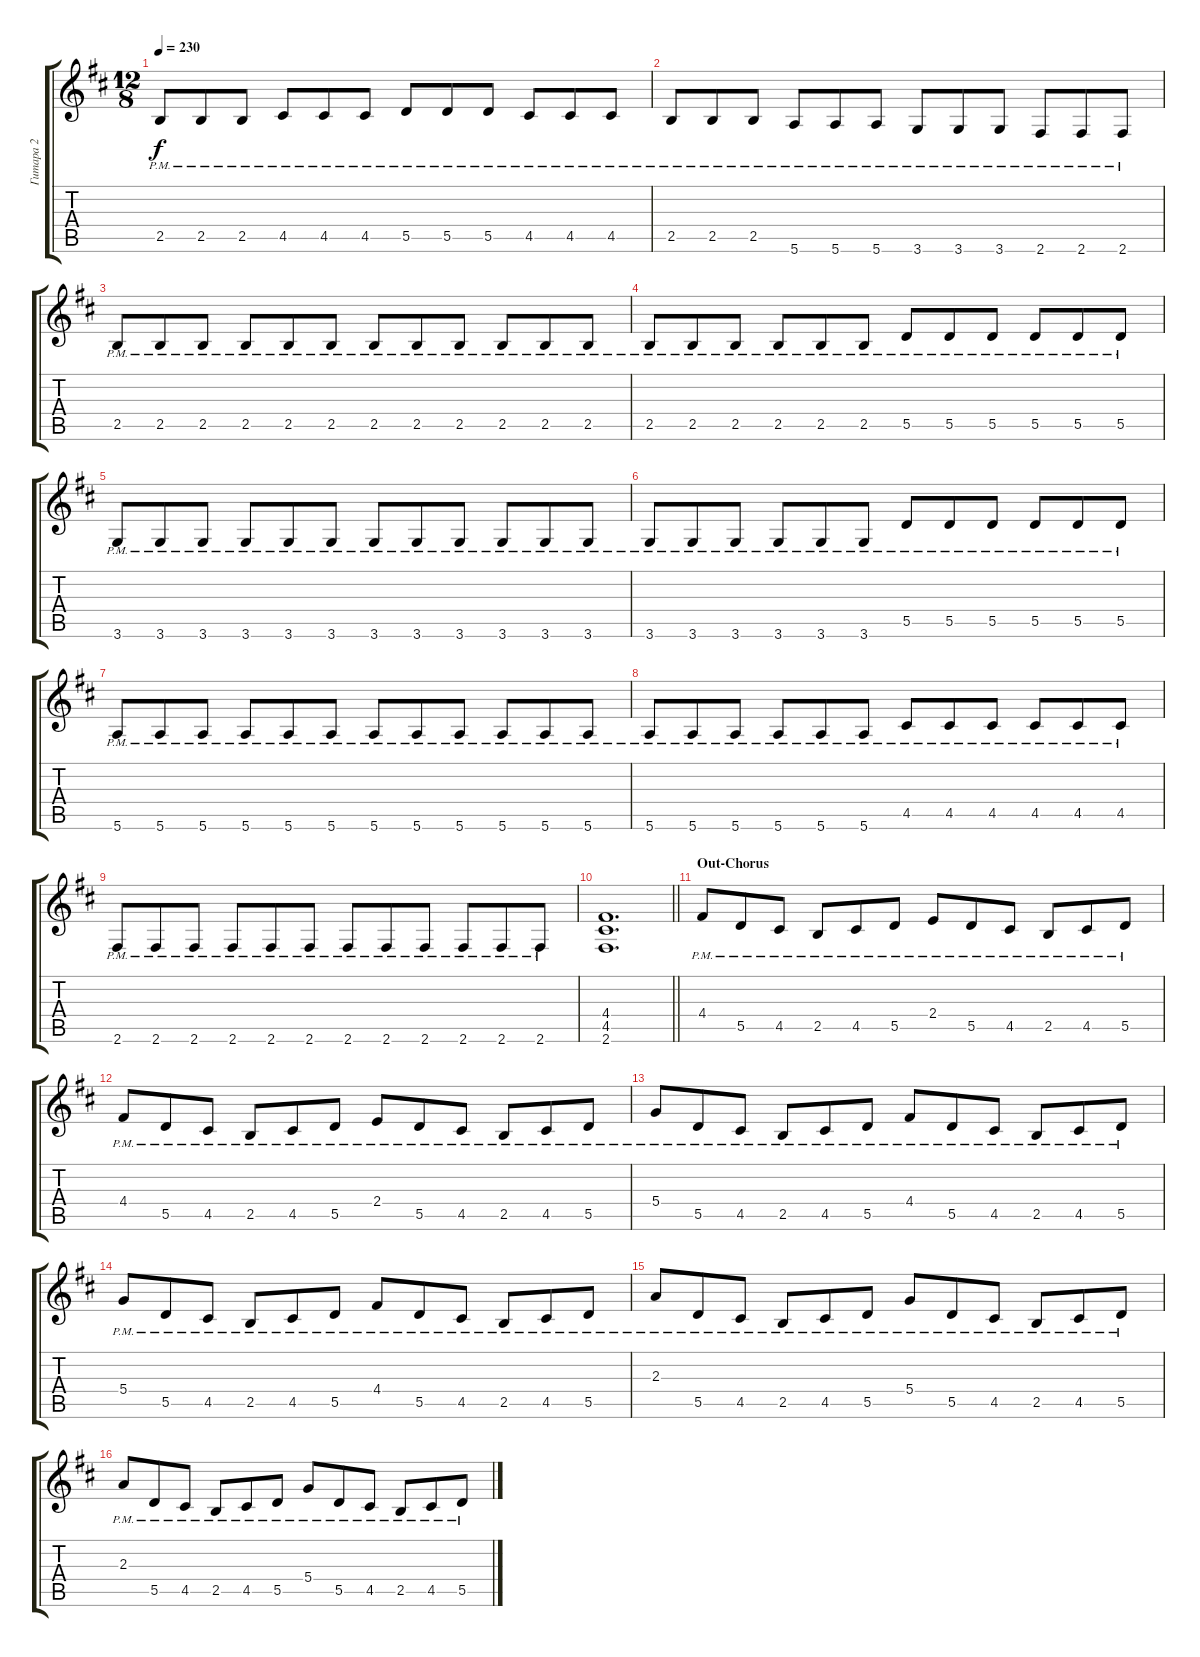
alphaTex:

\track ("Гитара 2" "Гитара 2") {instrument distortionguitar}
\staff {score tabs}
\tuning (E4 B3 G3 D3 A2 E2) {hide}
\ts (12 8)
\tempo 230
\clef g2
\ks bminor
2.5{pm}.8{dy f} 2.5{pm}.8 2.5{pm}.8 4.5{pm}.8 4.5{pm}.8 4.5{pm}.8 5.5{pm}.8 5.5{pm}.8 5.5{pm}.8 4.5{pm}.8 4.5{pm}.8 4.5{pm}.8 |
2.5{pm}.8 2.5{pm}.8 2.5{pm}.8 5.6{pm}.8 5.6{pm}.8 5.6{pm}.8 3.6{pm}.8 3.6{pm}.8 3.6{pm}.8 2.6{pm}.8 2.6{pm}.8 2.6{pm}.8 |
2.5{pm}.8 2.5{pm}.8 2.5{pm}.8 2.5{pm}.8 2.5{pm}.8 2.5{pm}.8 2.5{pm}.8 2.5{pm}.8 2.5{pm}.8 2.5{pm}.8 2.5{pm}.8 2.5{pm}.8 |
2.5{pm}.8 2.5{pm}.8 2.5{pm}.8 2.5{pm}.8 2.5{pm}.8 2.5{pm}.8 5.5{pm}.8 5.5{pm}.8 5.5{pm}.8 5.5{pm}.8 5.5{pm}.8 5.5{pm}.8 |
3.6{pm}.8 3.6{pm}.8 3.6{pm}.8 3.6{pm}.8 3.6{pm}.8 3.6{pm}.8 3.6{pm}.8 3.6{pm}.8 3.6{pm}.8 3.6{pm}.8 3.6{pm}.8 3.6{pm}.8 |
3.6{pm}.8 3.6{pm}.8 3.6{pm}.8 3.6{pm}.8 3.6{pm}.8 3.6{pm}.8 5.5{pm}.8 5.5{pm}.8 5.5{pm}.8 5.5{pm}.8 5.5{pm}.8 5.5{pm}.8 |
5.6{pm}.8 5.6{pm}.8 5.6{pm}.8 5.6{pm}.8 5.6{pm}.8 5.6{pm}.8 5.6{pm}.8 5.6{pm}.8 5.6{pm}.8 5.6{pm}.8 5.6{pm}.8 5.6{pm}.8 |
5.6{pm}.8 5.6{pm}.8 5.6{pm}.8 5.6{pm}.8 5.6{pm}.8 5.6{pm}.8 4.5{pm}.8 4.5{pm}.8 4.5{pm}.8 4.5{pm}.8 4.5{pm}.8 4.5{pm}.8 |
2.6{pm}.8 2.6{pm}.8 2.6{pm}.8 2.6{pm}.8 2.6{pm}.8 2.6{pm}.8 2.6{pm}.8 2.6{pm}.8 2.6{pm}.8 2.6{pm}.8 2.6{pm}.8 2.6{pm}.8 |
\barLineRight lightlight
(4.4 4.5 2.6).1{d} |
\section ("" "Out-Chorus")
4.4{pm}.8 5.5{pm}.8 4.5{pm}.8 2.5{pm}.8 4.5{pm}.8 5.5{pm}.8 2.4{pm}.8 5.5{pm}.8 4.5{pm}.8 2.5{pm}.8 4.5{pm}.8 5.5{pm}.8 |
4.4{pm}.8 5.5{pm}.8 4.5{pm}.8 2.5{pm}.8 4.5{pm}.8 5.5{pm}.8 2.4{pm}.8 5.5{pm}.8 4.5{pm}.8 2.5{pm}.8 4.5{pm}.8 5.5{pm}.8 |
5.4{pm}.8 5.5{pm}.8 4.5{pm}.8 2.5{pm}.8 4.5{pm}.8 5.5{pm}.8 4.4{pm}.8 5.5{pm}.8 4.5{pm}.8 2.5{pm}.8 4.5{pm}.8 5.5{pm}.8 |
5.4{pm}.8 5.5{pm}.8 4.5{pm}.8 2.5{pm}.8 4.5{pm}.8 5.5{pm}.8 4.4{pm}.8 5.5{pm}.8 4.5{pm}.8 2.5{pm}.8 4.5{pm}.8 5.5{pm}.8 |
2.3{pm}.8 5.5{pm}.8 4.5{pm}.8 2.5{pm}.8 4.5{pm}.8 5.5{pm}.8 5.4{pm}.8 5.5{pm}.8 4.5{pm}.8 2.5{pm}.8 4.5{pm}.8 5.5{pm}.8 |
2.3{pm}.8 5.5{pm}.8 4.5{pm}.8 2.5{pm}.8 4.5{pm}.8 5.5{pm}.8 5.4{pm}.8 5.5{pm}.8 4.5{pm}.8 2.5{pm}.8 4.5{pm}.8 5.5{pm}.8
